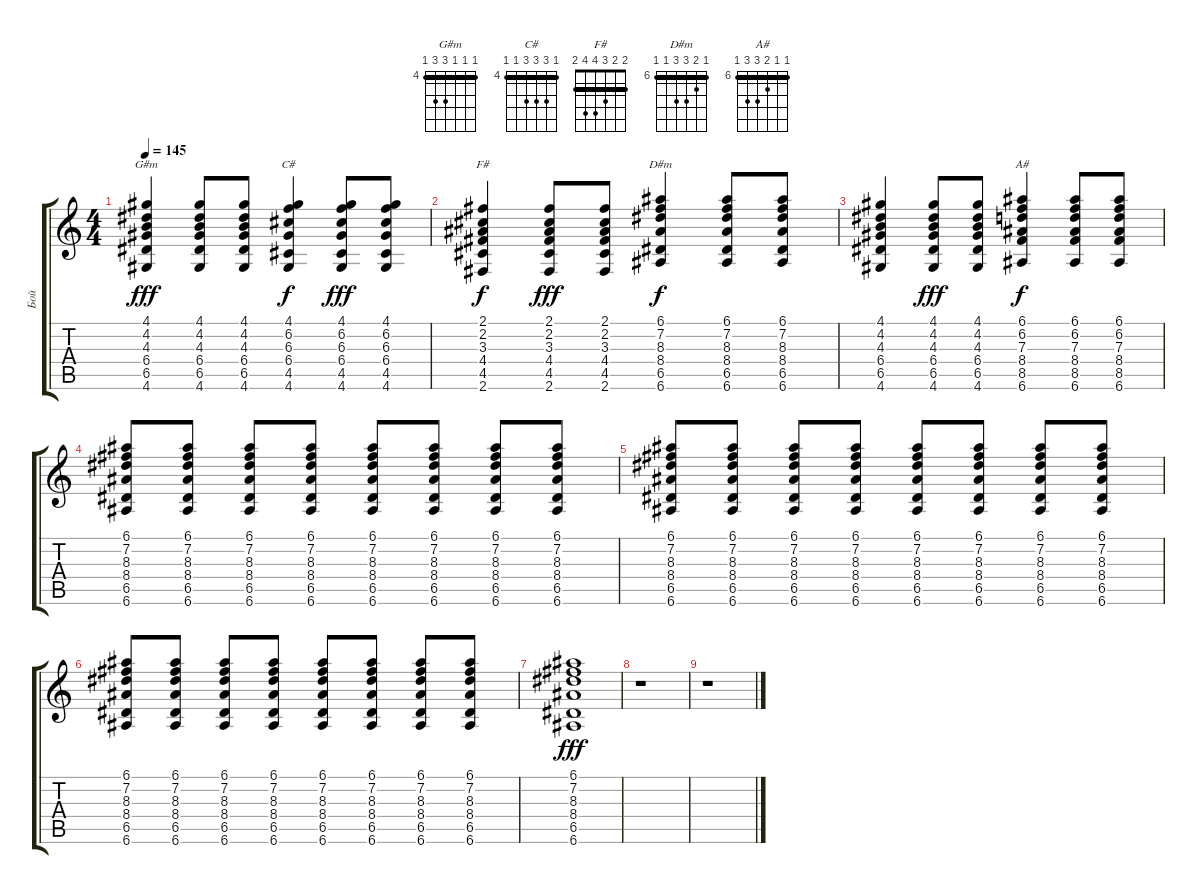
\track ("Бой" "Бой") {instrument acousticguitarsteel}
\staff {score tabs}
\tuning (E4 B3 G3 D3 A2 E2) {hide}
\chord ("G#m" 4 4 4 6 6 4) {firstfret 4 barre 4}
\chord ("C#" 4 6 6 6 4 4) {firstfret 4 barre 4}
\chord ("F#" 2 2 3 4 4 2) {barre 2}
\chord ("D#m" 6 7 8 8 6 6) {firstfret 6 barre 6}
\chord ("A#" 6 6 7 8 8 6) {firstfret 6 barre 6}
\ts (4 4)
\tempo 145
\clef g2
\ks c
(4.1 4.2 4.3 6.4 6.5 4.6).4{ch "G#m" dy fff} (4.1 4.2 4.3 6.4 6.5 4.6).8 (4.1 4.2 4.3 6.4 6.5 4.6).8 (4.1 6.2 6.3 6.4 4.5 4.6).4{ch "C#" dy f} (4.1 6.2 6.3 6.4 4.5 4.6).8{dy fff} (4.1 6.2 6.3 6.4 4.5 4.6).8 |
(2.1 2.2 3.3 4.4 4.5 2.6).4{ch "F#" dy f} (2.1 2.2 3.3 4.4 4.5 2.6).8{dy fff} (2.1 2.2 3.3 4.4 4.5 2.6).8 (6.1 7.2 8.3 8.4 6.5 6.6).4{ch "D#m" dy f} (6.1 7.2 8.3 8.4 6.5 6.6).8 (6.1 7.2 8.3 8.4 6.5 6.6).8 |
(4.1 4.2 4.3 6.4 6.5 4.6).4 (4.1 4.2 4.3 6.4 6.5 4.6).8{dy fff} (4.1 4.2 4.3 6.4 6.5 4.6).8 (6.1 6.2 7.3 8.4 8.5 6.6).4{ch "A#" dy f} (6.1 6.2 7.3 8.4 8.5 6.6).8 (6.1 6.2 7.3 8.4 8.5 6.6).8 |
(6.1 7.2 8.3 8.4 6.5 6.6).8 (6.1 7.2 8.3 8.4 6.5 6.6).8 (6.1 7.2 8.3 8.4 6.5 6.6).8 (6.1 7.2 8.3 8.4 6.5 6.6).8 (6.1 7.2 8.3 8.4 6.5 6.6).8 (6.1 7.2 8.3 8.4 6.5 6.6).8 (6.1 7.2 8.3 8.4 6.5 6.6).8 (6.1 7.2 8.3 8.4 6.5 6.6).8 |
(6.1 7.2 8.3 8.4 6.5 6.6).8 (6.1 7.2 8.3 8.4 6.5 6.6).8 (6.1 7.2 8.3 8.4 6.5 6.6).8 (6.1 7.2 8.3 8.4 6.5 6.6).8 (6.1 7.2 8.3 8.4 6.5 6.6).8 (6.1 7.2 8.3 8.4 6.5 6.6).8 (6.1 7.2 8.3 8.4 6.5 6.6).8 (6.1 7.2 8.3 8.4 6.5 6.6).8 |
(6.1 7.2 8.3 8.4 6.5 6.6).8 (6.1 7.2 8.3 8.4 6.5 6.6).8 (6.1 7.2 8.3 8.4 6.5 6.6).8 (6.1 7.2 8.3 8.4 6.5 6.6).8 (6.1 7.2 8.3 8.4 6.5 6.6).8 (6.1 7.2 8.3 8.4 6.5 6.6).8 (6.1 7.2 8.3 8.4 6.5 6.6).8 (6.1 7.2 8.3 8.4 6.5 6.6).8 |
(6.1 7.2 8.3 8.4 6.5 6.6).1{dy fff} |
r.1 |
r.1
